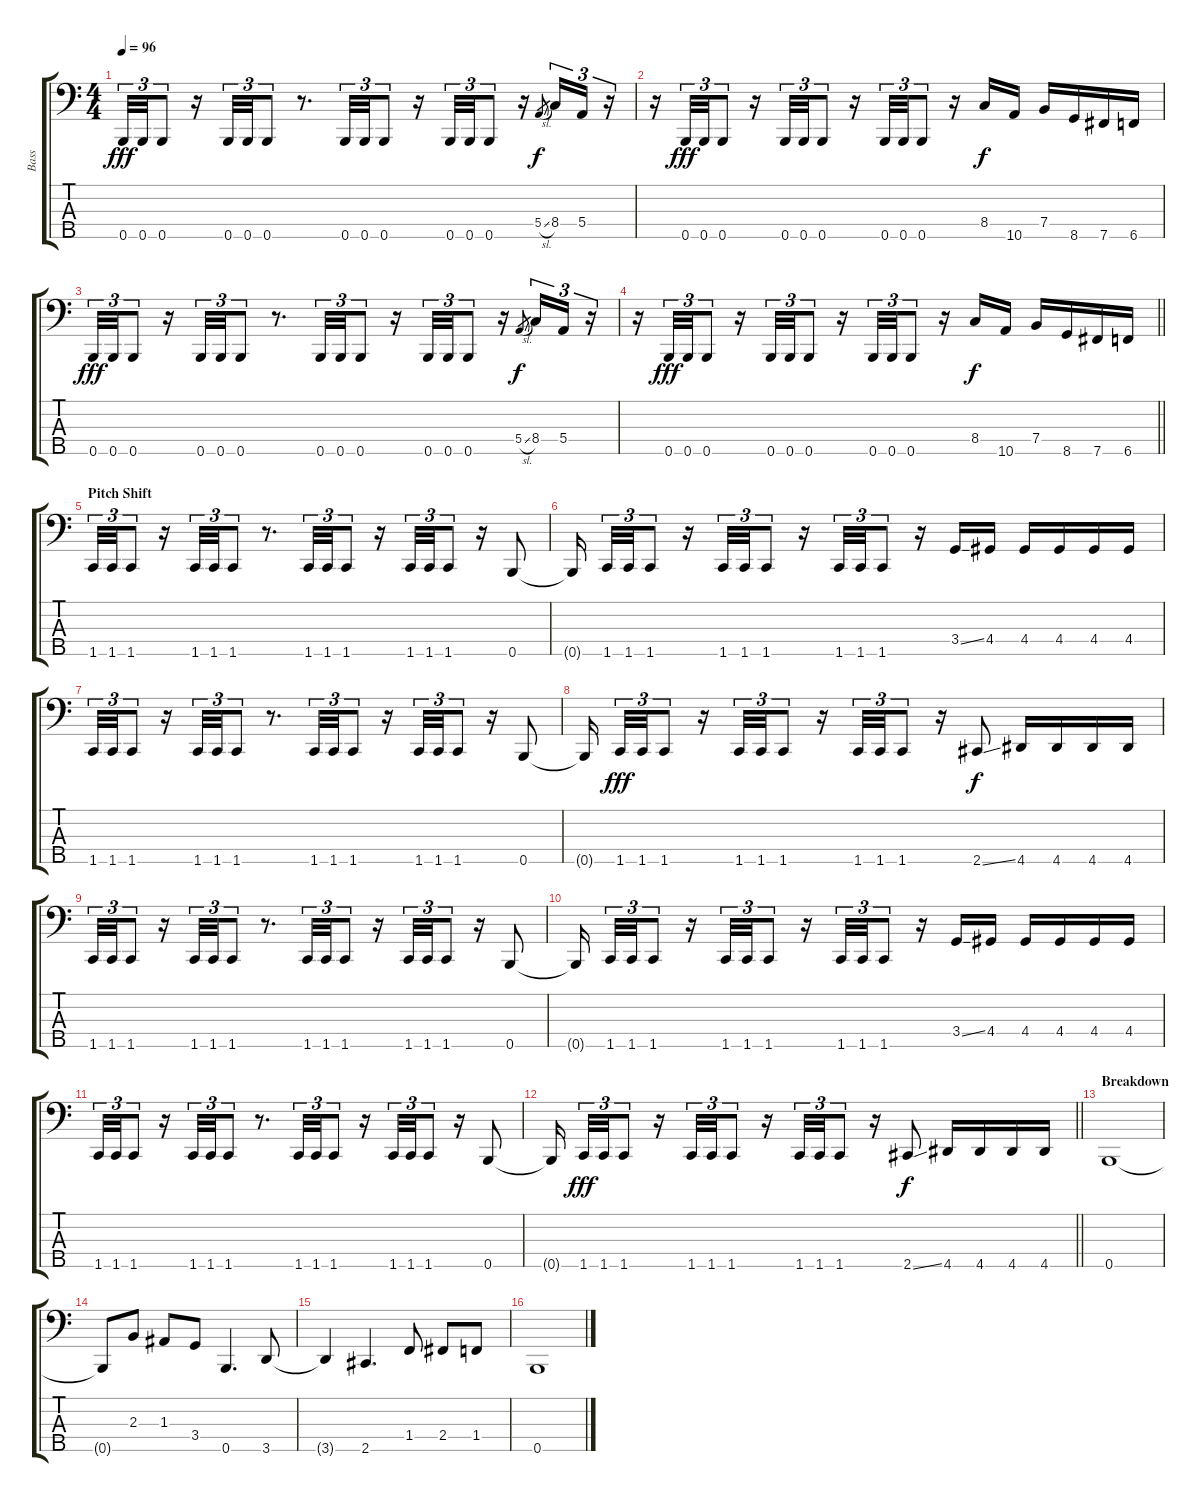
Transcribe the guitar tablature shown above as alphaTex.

\track ("Bass" "Bass") {instrument electricbassfinger}
\staff {score tabs}
\tuning (G2 D2 A1 E1 B0) {hide}
\ts (4 4)
\tempo 96
\clef f4
\ks c
0.5.32{tu (3 2) dy fff} 0.5.32{tu (3 2)} 0.5.8{tu (3 2)} r.16 0.5.32{tu (3 2)} 0.5.32{tu (3 2)} 0.5.8{tu (3 2)} r.8{d} 0.5.32{tu (3 2)} 0.5.32{tu (3 2)} 0.5.8{tu (3 2)} r.16 0.5.32{tu (3 2)} 0.5.32{tu (3 2)} 0.5.8{tu (3 2)} r.16 5.4{sl}.8{gr dy f} 8.4.16{tu (3 2)} 5.4.16{tu (3 2)} r.16{tu (3 2)} |
r.16 0.5.32{tu (3 2) dy fff} 0.5.32{tu (3 2)} 0.5.8{tu (3 2)} r.16 0.5.32{tu (3 2)} 0.5.32{tu (3 2)} 0.5.8{tu (3 2)} r.16 0.5.32{tu (3 2)} 0.5.32{tu (3 2)} 0.5.8{tu (3 2)} r.16 8.4.16{dy f} 10.5.16 7.4.16 8.5.16 7.5.16 6.5.16 |
0.5.32{tu (3 2) dy fff} 0.5.32{tu (3 2)} 0.5.8{tu (3 2)} r.16 0.5.32{tu (3 2)} 0.5.32{tu (3 2)} 0.5.8{tu (3 2)} r.8{d} 0.5.32{tu (3 2)} 0.5.32{tu (3 2)} 0.5.8{tu (3 2)} r.16 0.5.32{tu (3 2)} 0.5.32{tu (3 2)} 0.5.8{tu (3 2)} r.16 5.4{sl}.8{gr dy f} 8.4.16{tu (3 2)} 5.4.16{tu (3 2)} r.16{tu (3 2)} |
\barLineRight lightlight
r.16 0.5.32{tu (3 2) dy fff} 0.5.32{tu (3 2)} 0.5.8{tu (3 2)} r.16 0.5.32{tu (3 2)} 0.5.32{tu (3 2)} 0.5.8{tu (3 2)} r.16 0.5.32{tu (3 2)} 0.5.32{tu (3 2)} 0.5.8{tu (3 2)} r.16 8.4.16{dy f} 10.5.16 7.4.16 8.5.16 7.5.16 6.5.16 |
\section ("" "Pitch Shift")
1.5.32{tu (3 2)} 1.5.32{tu (3 2)} 1.5.8{tu (3 2)} r.16 1.5.32{tu (3 2)} 1.5.32{tu (3 2)} 1.5.8{tu (3 2)} r.8{d} 1.5.32{tu (3 2)} 1.5.32{tu (3 2)} 1.5.8{tu (3 2)} r.16 1.5.32{tu (3 2)} 1.5.32{tu (3 2)} 1.5.8{tu (3 2)} r.16 0.5.8 |
0.5{t}.16{beam splitsecondary} 1.5.32{tu (3 2)} 1.5.32{tu (3 2)} 1.5.8{tu (3 2)} r.16 1.5.32{tu (3 2)} 1.5.32{tu (3 2)} 1.5.8{tu (3 2)} r.16 1.5.32{tu (3 2)} 1.5.32{tu (3 2)} 1.5.8{tu (3 2)} r.16 3.4{ss}.16 4.4.16 4.4.16 4.4.16 4.4.16 4.4.16 |
1.5.32{tu (3 2)} 1.5.32{tu (3 2)} 1.5.8{tu (3 2)} r.16 1.5.32{tu (3 2)} 1.5.32{tu (3 2)} 1.5.8{tu (3 2)} r.8{d} 1.5.32{tu (3 2)} 1.5.32{tu (3 2)} 1.5.8{tu (3 2)} r.16 1.5.32{tu (3 2)} 1.5.32{tu (3 2)} 1.5.8{tu (3 2)} r.16 0.5.8 |
0.5{t}.16{beam splitsecondary} 1.5.32{tu (3 2) dy fff} 1.5.32{tu (3 2)} 1.5.8{tu (3 2)} r.16 1.5.32{tu (3 2)} 1.5.32{tu (3 2)} 1.5.8{tu (3 2)} r.16 1.5.32{tu (3 2)} 1.5.32{tu (3 2)} 1.5.8{tu (3 2)} r.16 2.5{ss}.8{dy f} 4.5.16 4.5.16 4.5.16 4.5.16 |
1.5.32{tu (3 2)} 1.5.32{tu (3 2)} 1.5.8{tu (3 2)} r.16 1.5.32{tu (3 2)} 1.5.32{tu (3 2)} 1.5.8{tu (3 2)} r.8{d} 1.5.32{tu (3 2)} 1.5.32{tu (3 2)} 1.5.8{tu (3 2)} r.16 1.5.32{tu (3 2)} 1.5.32{tu (3 2)} 1.5.8{tu (3 2)} r.16 0.5.8 |
0.5{t}.16{beam splitsecondary} 1.5.32{tu (3 2)} 1.5.32{tu (3 2)} 1.5.8{tu (3 2)} r.16 1.5.32{tu (3 2)} 1.5.32{tu (3 2)} 1.5.8{tu (3 2)} r.16 1.5.32{tu (3 2)} 1.5.32{tu (3 2)} 1.5.8{tu (3 2)} r.16 3.4{ss}.16 4.4.16 4.4.16 4.4.16 4.4.16 4.4.16 |
1.5.32{tu (3 2)} 1.5.32{tu (3 2)} 1.5.8{tu (3 2)} r.16 1.5.32{tu (3 2)} 1.5.32{tu (3 2)} 1.5.8{tu (3 2)} r.8{d} 1.5.32{tu (3 2)} 1.5.32{tu (3 2)} 1.5.8{tu (3 2)} r.16 1.5.32{tu (3 2)} 1.5.32{tu (3 2)} 1.5.8{tu (3 2)} r.16 0.5.8 |
\barLineRight lightlight
0.5{t}.16{beam splitsecondary} 1.5.32{tu (3 2) dy fff} 1.5.32{tu (3 2)} 1.5.8{tu (3 2)} r.16 1.5.32{tu (3 2)} 1.5.32{tu (3 2)} 1.5.8{tu (3 2)} r.16 1.5.32{tu (3 2)} 1.5.32{tu (3 2)} 1.5.8{tu (3 2)} r.16 2.5{ss}.8{dy f} 4.5.16 4.5.16 4.5.16 4.5.16 |
\section ("" "Breakdown")
0.5.1 |
0.5{t}.8 2.3.8 1.3.8 3.4.8 0.5.4{d} 3.5.8 |
3.5{t}.4 2.5.4{d} 1.4.8 2.4.8 1.4.8 |
0.5.1
